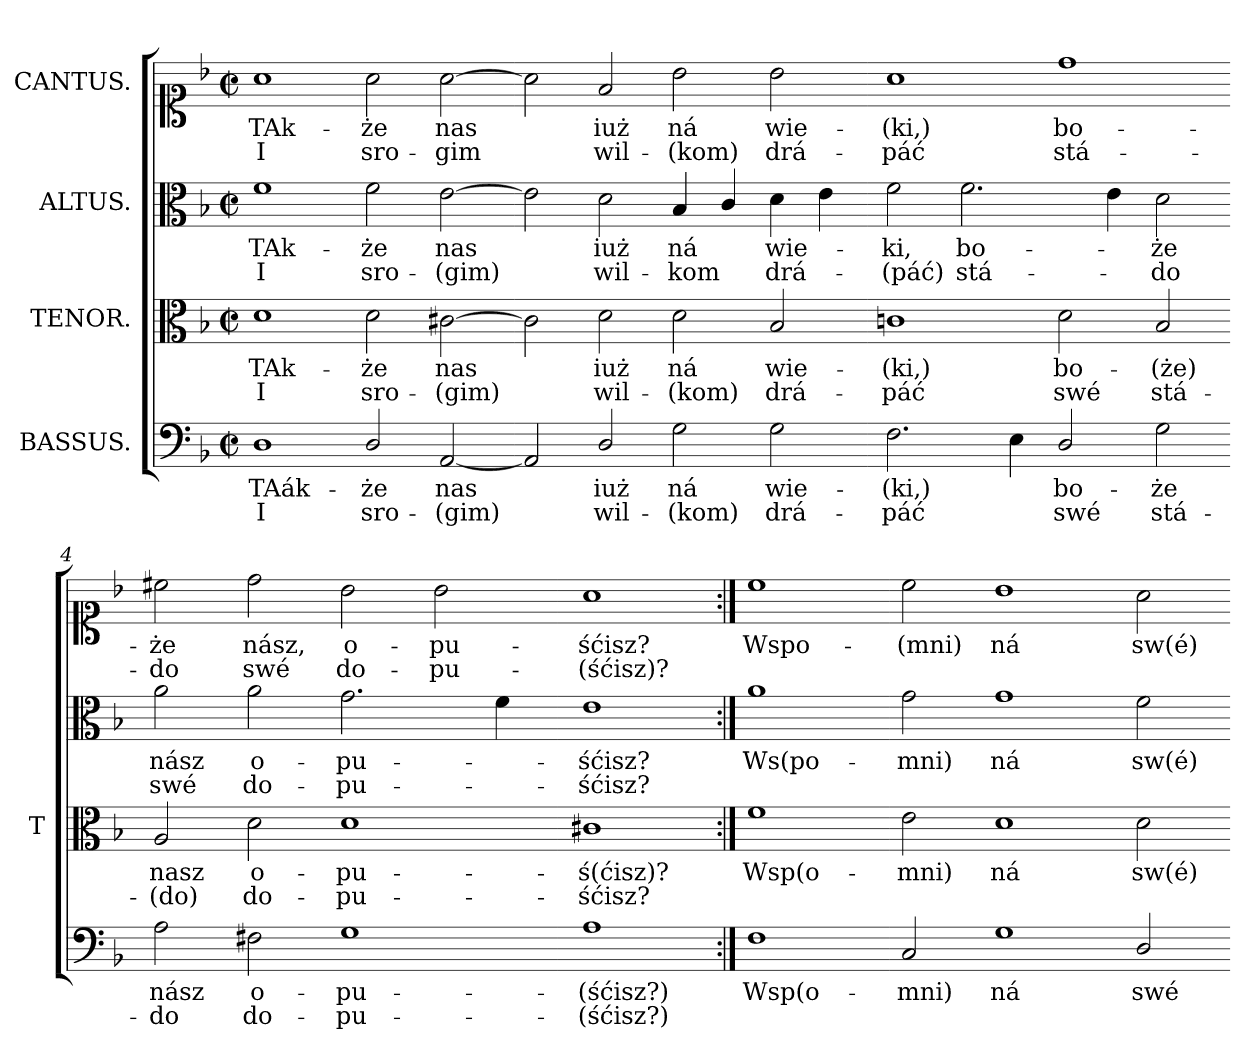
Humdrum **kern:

**kern	**text	**text	**kern	**text	**text	**kern	**text	**text	**kern	**text	**text
*part4	*part4	*part4	*part3	*part3	*part3	*part2	*part2	*part2	*part1	*part1	*part1
*staff4	*staff4	*staff4	*staff3	*staff3	*staff3	*staff2	*staff2	*staff2	*staff1	*staff1	*staff1
*I"BASSUS.	*	*	*I"TENOR.	*	*	*I"ALTUS.	*	*	*I"CANTUS.	*	*
*	*	*	*I'T	*	*	*	*	*	*	*	*
*clefF4	*	*	*clefC3	*	*	*clefC3	*	*	*clefC1	*	*
*k[b-]	*	*	*k[b-]	*	*	*k[b-]	*	*	*k[b-]	*	*
*M2/1	*	*	*M2/1	*	*	*M2/1	*	*	*M2/1	*	*
*met(c|)	*	*	*met(c|)	*	*	*met(c|)	*	*	*met(c|)	*	*
=1	=1	=1	=1	=1	=1	=1	=1	=1	=1	=1	=1
1D\	TAák-	I	1d\	TAk-	I	1f\	TAk-	I	1a\	TAk-	I
2D/	-że	sro-	2d\	-że	sro-	2f\	-że	sro-	2a\	-że	sro-
[2AA/	nas	-(gim)	[2c#X\	nas	-(gim)	[2e\	nas	-(gim)	[2a\	nas	-gim
=2-	=2-	=2-	=2-	=2-	=2-	=2-	=2-	=2-	=2-	=2-	=2-
2AA/]	.	.	2c#\]	.	.	2e\]	.	.	2a\]	.	.
2D/	iuż	wil-	2d\	iuż	wil-	2d\	iuż	wil-	2f/	iuż	wil-
2G\	ná	-(kom)	2d\	ná	-(kom)	4B-/	ná	-kom	2b-\	ná	-(kom)
.	.	.	.	.	.	4c/	.	.	.	.	.
2G\	wie-	drá-	2B-/	wie-	drá-	4d\	wie-	drá-	2b-\	wie-	drá-
.	.	.	.	.	.	4e\	.	.	.	.	.
=3-	=3-	=3-	=3-	=3-	=3-	=3-	=3-	=3-	=3-	=3-	=3-
2.F\	-(ki,)	-páć	1cn\	-(ki,)	-páć	2f\	-ki,	-(páć)	1a\	-(ki,)	-páć
.	.	.	.	.	.	2.f\	bo-	stá-	.	.	.
4E\	.	.	.	.	.	.	.	.	.	.	.
2D/	bo-	swé	2d\	bo-	swé	.	.	.	1dd\	bo-	stá-
.	.	.	.	.	.	4e\	.	.	.	.	.
2G\	-że	stá-	2B-/	-(że)	stá-	2d\	-że	-do	.	.	.
=4-	=4-	=4-	=4-	=4-	=4-	=4-	=4-	=4-	=4-	=4-	=4-
2A\	nász	-do	2A/	nasz	-(do)	2a\	nász	swé	2cc#X\	-że	-do
2F#X\	o-	do-	2d\	o-	do-	2a\	o-	do-	2dd\	nász,	swé
1G\	-pu-	-pu-	1d\	-pu-	-pu-	2.g\	-pu-	-pu-	2b-\	o-	do-
.	.	.	.	.	.	.	.	.	2b-\	-pu-	-pu-
.	.	.	.	.	.	4f\	.	.	.	.	.
=5-	=5-	=5-	=5-	=5-	=5-	=5-	=5-	=5-	=5-	=5-	=5-
1A\	-(śćisz?)	-(śćisz?)	1c#X\	-ś(ćisz)?	-śćisz?	1e\	-śćisz?	-śćisz?	1a\	-śćisz?	-(śćisz)?
=:|!	=:|!	=:|!	=:|!	=:|!	=:|!	=:|!	=:|!	=:|!	=:|!	=:|!	=:|!
1F\	Wsp(o-	.	1f\	Wsp(o-	.	1a\	Ws(po-	.	1cc\	Wspo-	.
=6-	=6-	=6-	=6-	=6-	=6-	=6-	=6-	=6-	=6-	=6-	=6-
2C/	-mni)	.	2e\	-mni)	.	2g\	-mni)	.	2cc\	-(mni)	.
1G\	ná	.	1d\	ná	.	1g\	ná	.	1b-\	ná	.
2D/	swé	.	2d\	sw(é)	.	2f\	sw(é)	.	2a\	sw(é)	.
=-	=-	=-	=-	=-	=-	=-	=-	=-	=-	=-	=-
*-	*-	*-	*-	*-	*-	*-	*-	*-	*-	*-	*-
